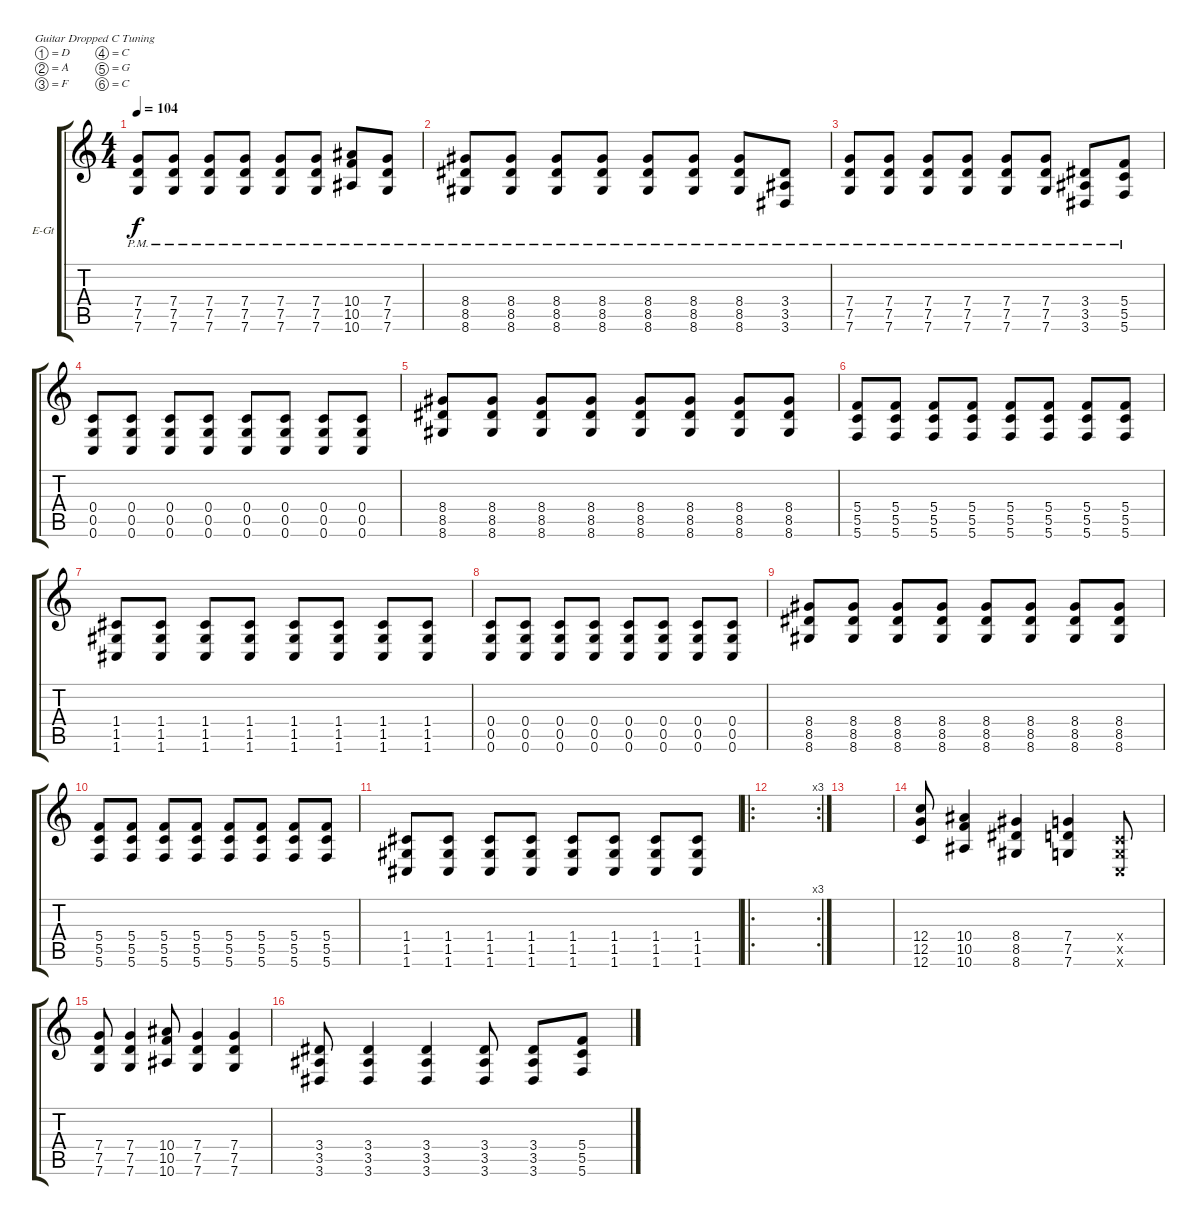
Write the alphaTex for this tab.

\defaultSystemsLayout 4
\bracketExtendMode groupsimilarinstruments
\firstSystemTrackNameOrientation horizontal
\otherSystemsTrackNameOrientation horizontal
\track ("Electric Guitar" "E-Gt") {instrument distortionguitar}
\staff {score tabs}
\tuning (D4 A3 F3 C3 G2 C2)
\ts (4 4)
\tempo 104
\clef g2
\scale
0.333333
\ks c
(7.4{pm} 7.5{pm} 7.6{pm}).8{dy f} (7.4{pm} 7.5{pm} 7.6{pm}).8 (7.4{pm} 7.5{pm} 7.6{pm}).8 (7.4{pm} 7.5{pm} 7.6{pm}).8 (7.4{pm} 7.5{pm} 7.6{pm}).8 (7.4{pm} 7.5{pm} 7.6{pm}).8 (10.4{pm} 10.5{pm} 10.6{pm}).8 (7.4{pm} 7.5{pm} 7.6{pm}).8 |
\scale
0.333333 (8.4{pm} 8.5{pm} 8.6{pm}).8 (8.4{pm} 8.5{pm} 8.6{pm}).8 (8.4{pm} 8.5{pm} 8.6{pm}).8 (8.4{pm} 8.5{pm} 8.6{pm}).8 (8.4{pm} 8.5{pm} 8.6{pm}).8 (8.4{pm} 8.5{pm} 8.6{pm}).8 (8.4{pm} 8.5{pm} 8.6{pm}).8 (3.4{pm} 3.5{pm} 3.6{pm}).8 |
\scale
0.333333 (7.4{pm} 7.5{pm} 7.6{pm}).8 (7.4{pm} 7.5{pm} 7.6{pm}).8 (7.4{pm} 7.5{pm} 7.6{pm}).8 (7.4{pm} 7.5{pm} 7.6{pm}).8 (7.4{pm} 7.5{pm} 7.6{pm}).8 (7.4{pm} 7.5{pm} 7.6{pm}).8 (3.4{pm} 3.5{pm} 3.6{pm}).8 (5.4{pm} 5.5{pm} 5.6{pm}).8 |
\scale
0.333333 (0.4 0.5 0.6).8 (0.4 0.5 0.6).8 (0.4 0.5 0.6).8 (0.4 0.5 0.6).8 (0.4 0.5 0.6).8 (0.4 0.5 0.6).8 (0.4 0.5 0.6).8 (0.4 0.5 0.6).8 |
\scale
0.333333 (8.4 8.5 8.6).8 (8.4 8.5 8.6).8 (8.4 8.5 8.6).8 (8.4 8.5 8.6).8 (8.4 8.5 8.6).8 (8.4 8.5 8.6).8 (8.4 8.5 8.6).8 (8.4 8.5 8.6).8 |
\scale
0.333333 (5.4 5.5 5.6).8 (5.4 5.5 5.6).8 (5.4 5.5 5.6).8 (5.4 5.5 5.6).8 (5.4 5.5 5.6).8 (5.4 5.5 5.6).8 (5.4 5.5 5.6).8 (5.4 5.5 5.6).8 |
\scale
0.333333 (1.4 1.5 1.6).8 (1.4 1.5 1.6).8 (1.4 1.5 1.6).8 (1.4 1.5 1.6).8 (1.4 1.5 1.6).8 (1.4 1.5 1.6).8 (1.4 1.5 1.6).8 (1.4 1.5 1.6).8 |
\scale
0.333333 (0.4 0.5 0.6).8 (0.4 0.5 0.6).8 (0.4 0.5 0.6).8 (0.4 0.5 0.6).8 (0.4 0.5 0.6).8 (0.4 0.5 0.6).8 (0.4 0.5 0.6).8 (0.4 0.5 0.6).8 |
\scale
0.333333 (8.4 8.5 8.6).8 (8.4 8.5 8.6).8 (8.4 8.5 8.6).8 (8.4 8.5 8.6).8 (8.4 8.5 8.6).8 (8.4 8.5 8.6).8 (8.4 8.5 8.6).8 (8.4 8.5 8.6).8 |
\scale
0.333333 (5.4 5.5 5.6).8 (5.4 5.5 5.6).8 (5.4 5.5 5.6).8 (5.4 5.5 5.6).8 (5.4 5.5 5.6).8 (5.4 5.5 5.6).8 (5.4 5.5 5.6).8 (5.4 5.5 5.6).8 |
\scale
0.303922 (1.4 1.5 1.6).8 (1.4 1.5 1.6).8 (1.4 1.5 1.6).8 (1.4 1.5 1.6).8 (1.4 1.5 1.6).8 (1.4 1.5 1.6).8 (1.4 1.5 1.6).8 (1.4 1.5 1.6).8 |
\ro
\rc 3
\scale
0.392157 |
\scale
0.303922 |
\scale
0.333333 (12.4 12.5 12.6).8 (10.4 10.5 10.6).4 (8.4 8.5 8.6).4 (7.4 7.5 7.6).4 (0.4{x} 0.5{x} 0.6{x}).8 |
\scale
0.333333 (7.4 7.5 7.6).8 (7.4 7.5 7.6).4 (10.4 10.5 10.6).8 (7.4 7.5 7.6).4 (7.4 7.5 7.6).4 |
\scale
0.333333 (3.4 3.5 3.6).8 (3.4 3.5 3.6).4 (3.4 3.5 3.6).4 (3.4 3.5 3.6).8 (3.4 3.5 3.6).8 (5.4 5.5 5.6).8
